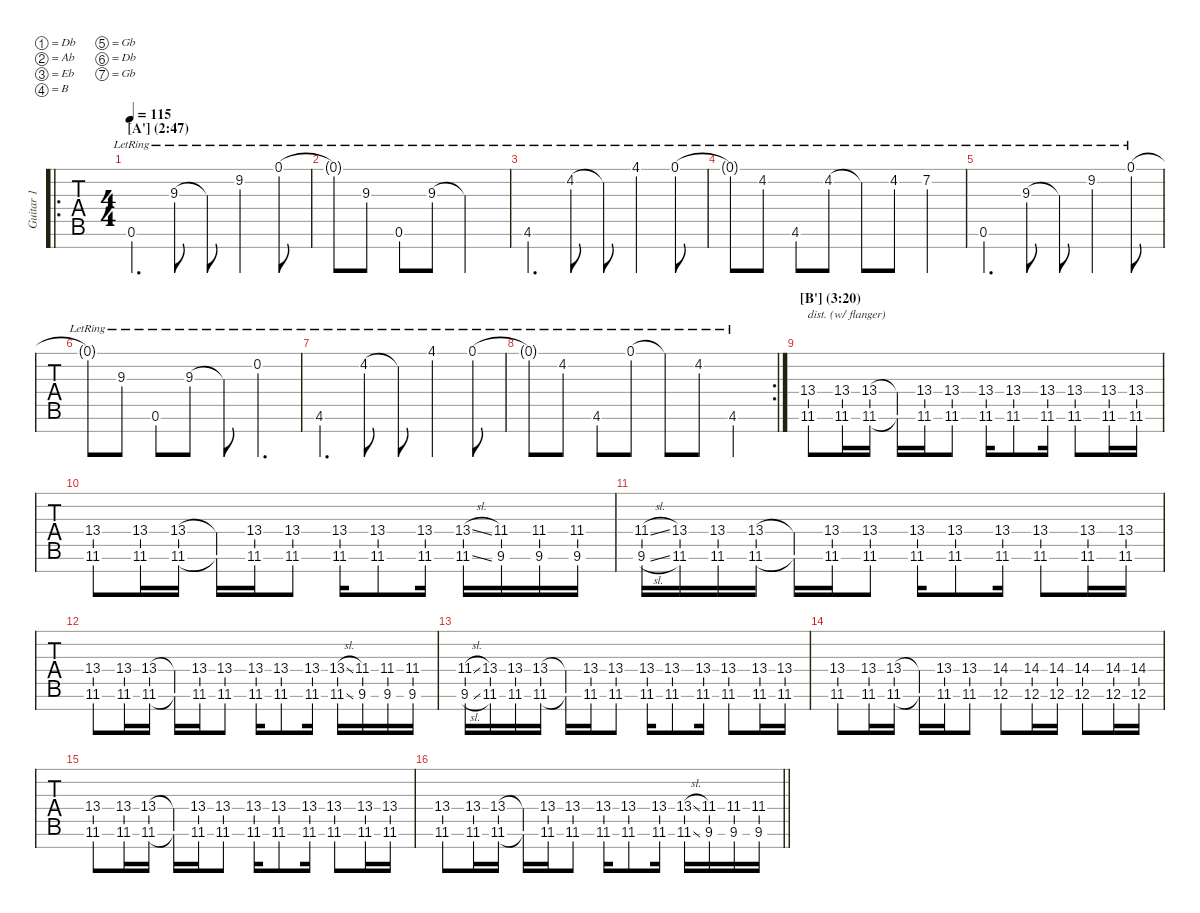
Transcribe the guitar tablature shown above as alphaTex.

\defaultSystemsLayout 2
\hideDynamics
\bracketExtendMode nobrackets
\multiTrackTrackNamePolicy allsystems
\firstSystemTrackNameMode fullname
\otherSystemsTrackNameMode fullname
\otherSystemsTrackNameOrientation horizontal
\track ("Guitar 1" "Gtr. 1") {instrument overdrivenguitar}
\staff {tabs}
\tuning (Db4 Ab3 Eb3 B2 Gb2 Db2 Gb1)
\ro
\ts (4 4)
\section ("" "[A'] (2:47)")
\scale
1.00155
\tempo 115
\accidentals auto
\clef g2
\ottava regular
\simile none
\ks c
0.6{lr acc #}.4{d dy mf} 9.3{lr}.8 9.3{lr t}.8 9.2{lr}.4 0.1{lr acc #}.8 |
\scale
1.00114 0.1{lr t acc #}.8 9.3{lr}.8 0.6{lr acc #}.8 9.3{lr}.8 9.3{lr t}.2 |
4.6{lr}.4{d} 4.2{lr}.8 4.2{lr t}.8 4.1{lr}.4 0.1{lr acc #}.8 |
\scale
0.997308 0.1{lr t acc #}.8 4.2{lr}.8 4.6{lr}.8 4.2{lr}.8 4.2{lr t}.8 4.2{lr}.8 7.2{lr acc #}.4 |
0.6{lr acc #}.4{d} 9.3{lr}.8 9.3{lr t}.8 9.2{lr}.4 0.1{lr acc #}.8 |
\scale
1.00269 0.1{lr t acc #}.8 9.3{lr}.8 0.6{lr acc #}.8 9.3{lr}.8 9.3{lr t}.8 0.2{lr acc #}.4{d} |
\scale
1.00077 4.6{lr}.4{d} 4.2{lr}.8 4.2{lr t}.8 4.1{lr}.4 0.1{lr acc #}.8 |
\rc 2
\scale
0.99654 0.1{lr t acc #}.8 4.2{lr}.8 4.6{lr}.8 0.1{lr acc #}.8 0.1{lr t acc #}.8 4.2{lr}.8 4.6{lr}.4 |
\section ("" "[B'] (3:20)")
\scale
1.00135 (11.6 13.4).8{txt "dist. (w/ flanger)" instrument overdrivenguitar} (13.4 11.6).16 (13.4 11.6).16 (13.4{t} 11.6{t}).16 (13.4 11.6).16 (13.4 11.6).8 (13.4 11.6).16 (13.4 11.6).8 (13.4 11.6).16 (13.4 11.6).8 (13.4 11.6).16 (13.4 11.6).16 |
\scale
0.998654 (11.6 13.4).8 (13.4 11.6).16 (13.4 11.6).16 (13.4{t} 11.6{t}).16 (13.4 11.6).16 (13.4 11.6).8 (13.4 11.6).16 (13.4 11.6).8 (13.4 11.6).16 (13.4{sl} 11.6{sl}).16 (11.4{acc #} 9.6{acc #}).16 (9.6{acc #} 11.4{acc #}).16 (9.6{acc #} 11.4{acc #}).16 |
\scale
1.00135 (9.6{sl acc #} 11.4{sl acc #}).16 (11.6 13.4).16 (13.4 11.6).16 (13.4 11.6).16 (13.4{t} 11.6{t}).16 (13.4 11.6).16 (13.4 11.6).8 (13.4 11.6).16 (13.4 11.6).8 (13.4 11.6).16 (13.4 11.6).8 (13.4 11.6).16 (13.4 11.6).16 |
\scale
0.998654 (11.6 13.4).8 (13.4 11.6).16 (13.4 11.6).16 (13.4{t} 11.6{t}).16 (13.4 11.6).16 (13.4 11.6).8 (13.4 11.6).16 (13.4 11.6).8 (13.4 11.6).16 (13.4{sl} 11.6{sl}).16 (11.4{acc #} 9.6{acc #}).16 (9.6{acc #} 11.4{acc #}).16 (9.6{acc #} 11.4{acc #}).16 |
\scale
1.00135 (9.6{sl acc #} 11.4{sl acc #}).16 (11.6 13.4).16 (13.4 11.6).16 (13.4 11.6).16 (13.4{t} 11.6{t}).16 (13.4 11.6).16 (13.4 11.6).8 (13.4 11.6).16 (13.4 11.6).8 (13.4 11.6).16 (13.4 11.6).8 (13.4 11.6).16 (13.4 11.6).16 |
\scale
0.998654 (11.6 13.4).8 (13.4 11.6).16 (13.4 11.6).16 (13.4{t} 11.6{t}).16 (13.4 11.6).16 (13.4 11.6).8 (12.6{acc #} 14.4{acc #}).8 (14.4{acc #} 12.6{acc #}).16 (14.4{acc #} 12.6{acc #}).16 (12.6{acc #} 14.4{acc #}).8 (14.4{acc #} 12.6{acc #}).16 (14.4{acc #} 12.6{acc #}).16 |
\scale
1.00155 (11.6 13.4).8 (13.4 11.6).16 (13.4 11.6).16 (13.4{t} 11.6{t}).16 (13.4 11.6).16 (13.4 11.6).8 (13.4 11.6).16 (13.4 11.6).8 (13.4 11.6).16 (13.4 11.6).8 (13.4 11.6).16 (13.4 11.6).16 |
\scale
0.998452
\barLineRight lightlight
(11.6 13.4).8 (13.4 11.6).16 (13.4 11.6).16 (13.4{t} 11.6{t}).16 (13.4 11.6).16 (13.4 11.6).8 (13.4 11.6).16 (13.4 11.6).8 (13.4 11.6).16 (13.4{sl} 11.6{sl}).16 (11.4{acc #} 9.6{acc #}).16 (9.6{acc #} 11.4{acc #}).16 (9.6{acc #} 11.4{acc #}).16
